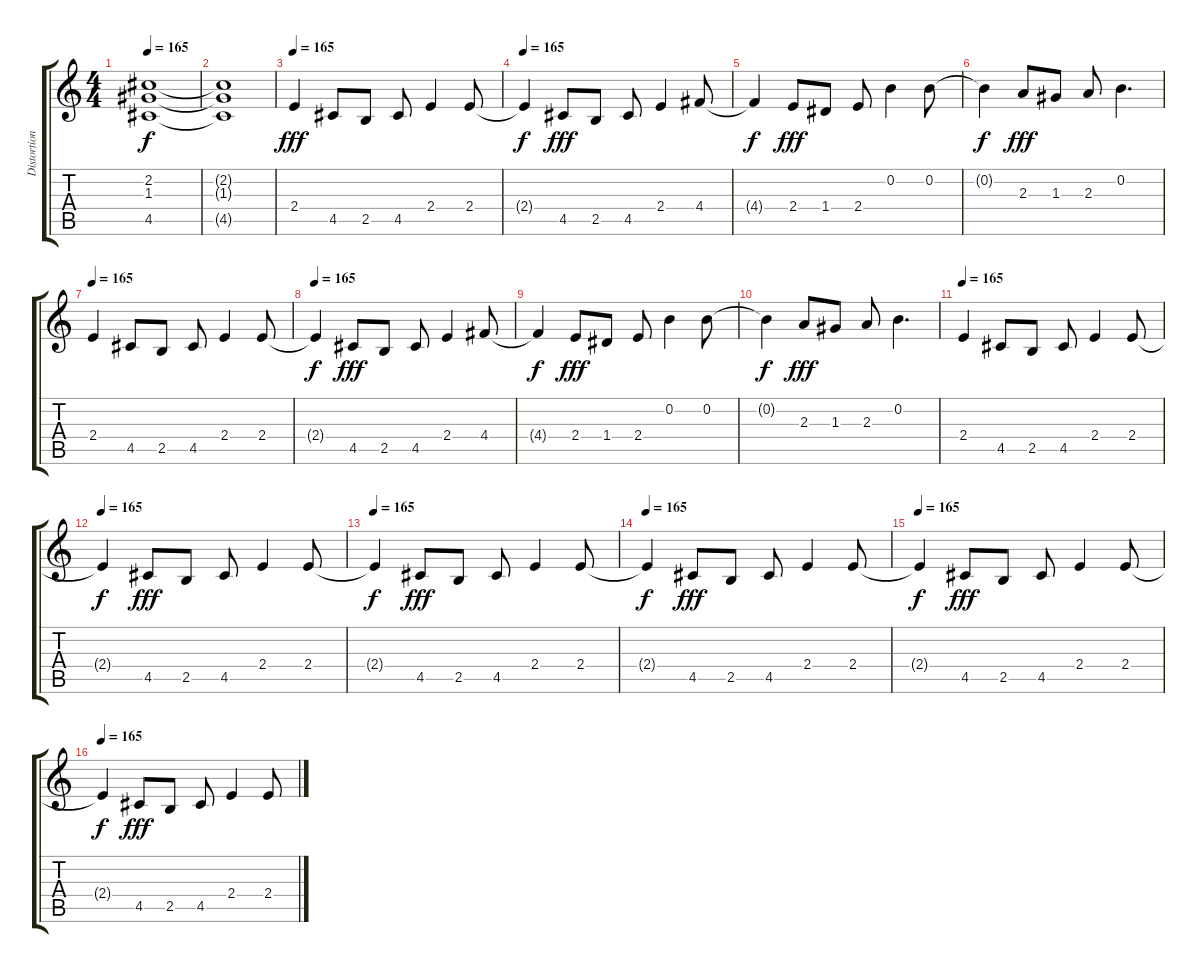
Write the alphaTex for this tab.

\track ("Distortion guitar1" "Distortion") {instrument distortionguitar}
\staff {score tabs}
\tuning (E4 B3 G3 D3 A2 E2) {hide}
\ts (4 4)
\tempo 165
\clef g2
\ks c
(2.2{t} 1.3{t} 4.5{t}).1{dy f} |
(2.2{t} 1.3{t} 4.5{t}).1 |
\tempo 165
2.4.4{dy fff volume 6} 4.5.8{volume 16} 2.5.8 4.5.8 2.4.4 2.4.8 |
\tempo 165
2.4{t}.4{dy f} 4.5.8{dy fff} 2.5.8 4.5.8 2.4.4 4.4.8 |
4.4{t}.4{dy f} 2.4.8{dy fff} 1.4.8 2.4.8 0.2.4 0.2.8 |
0.2{t}.4{dy f} 2.3.8{dy fff} 1.3.8 2.3.8 0.2.4{d} |
\tempo 165
2.4.4 4.5.8 2.5.8 4.5.8 2.4.4 2.4.8 |
\tempo 165
2.4{t}.4{dy f} 4.5.8{dy fff} 2.5.8 4.5.8 2.4.4 4.4.8 |
4.4{t}.4{dy f} 2.4.8{dy fff} 1.4.8 2.4.8 0.2.4 0.2.8 |
0.2{t}.4{dy f} 2.3.8{dy fff} 1.3.8 2.3.8 0.2.4{d} |
\tempo 165
2.4.4 4.5.8 2.5.8 4.5.8 2.4.4 2.4.8 |
\tempo 165
2.4{t}.4{dy f} 4.5.8{dy fff} 2.5.8 4.5.8 2.4.4 2.4.8 |
\tempo 165
2.4{t}.4{dy f} 4.5.8{dy fff} 2.5.8 4.5.8 2.4.4 2.4.8 |
\tempo 165
2.4{t}.4{dy f} 4.5.8{dy fff} 2.5.8 4.5.8 2.4.4 2.4.8 |
\tempo 165
2.4{t}.4{dy f} 4.5.8{dy fff} 2.5.8 4.5.8 2.4.4 2.4.8 |
\tempo 165
2.4{t}.4{dy f} 4.5.8{dy fff} 2.5.8 4.5.8 2.4.4 2.4.8
